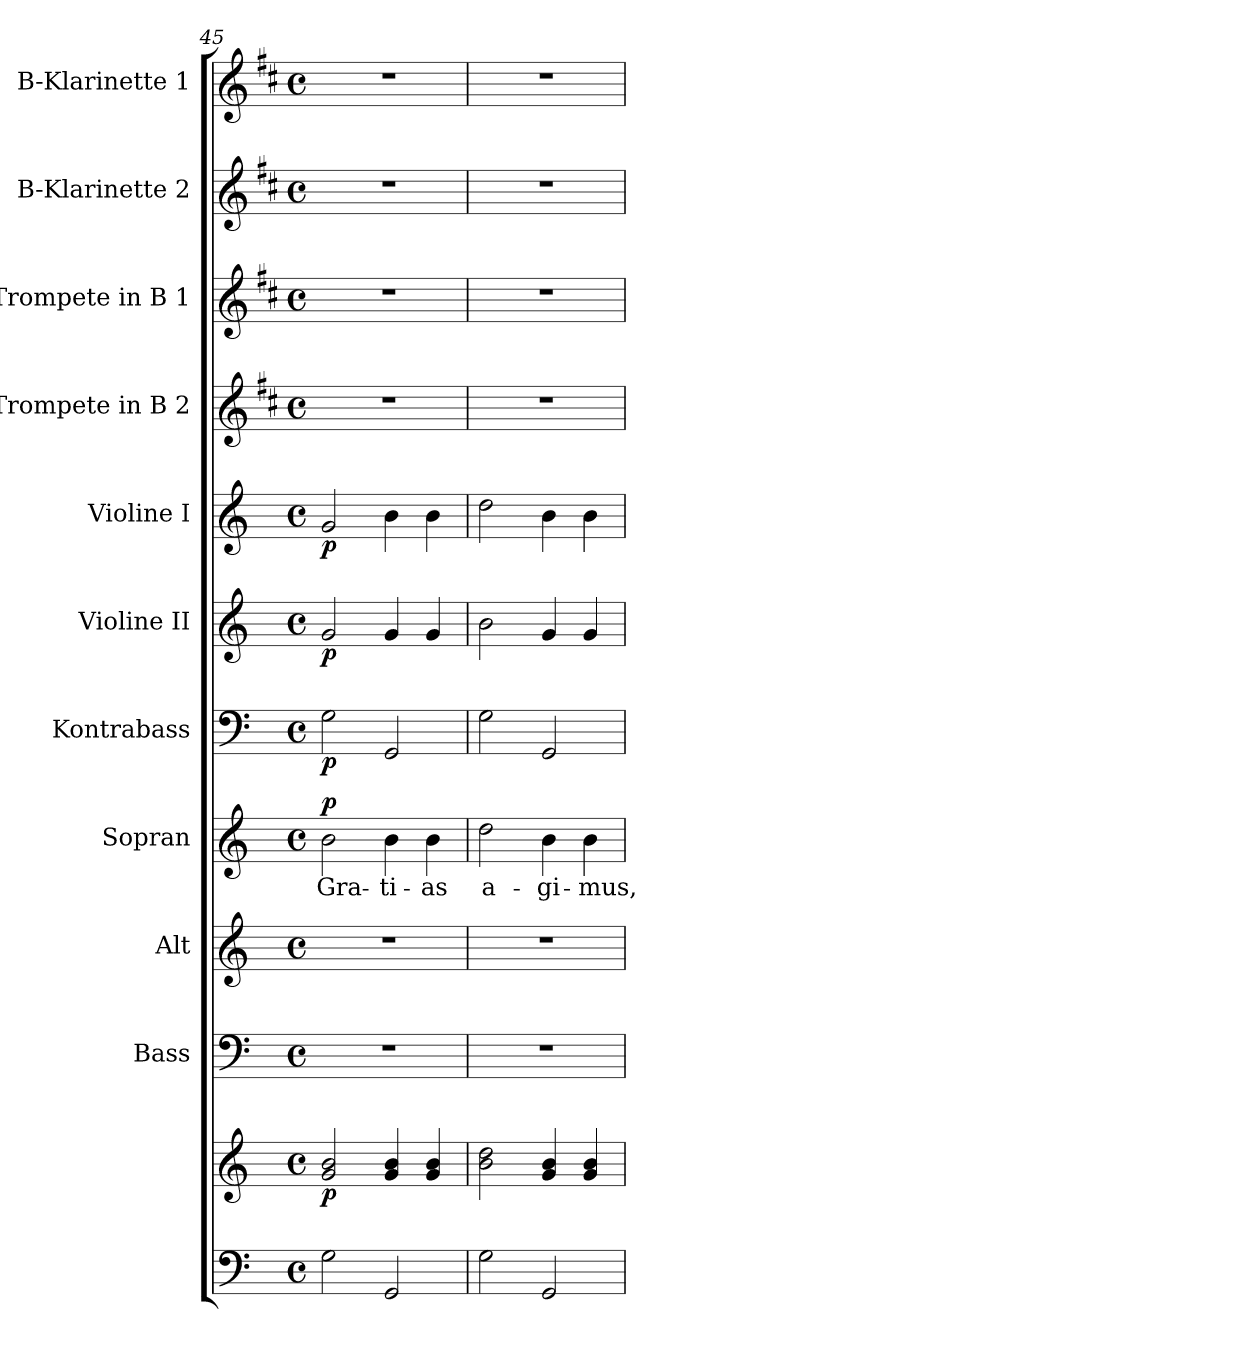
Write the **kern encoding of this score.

**kern	**kern	**dynam	**kern	**kern	**kern	**text	**dynam	**kern	**dynam	**kern	**dynam	**kern	**dynam	**kern	**kern	**kern	**kern
*part11	*part11	*part11	*part10	*part9	*part8	*part8	*part8	*part7	*part7	*part6	*part6	*part5	*part5	*part4	*part3	*part2	*part1
*staff12	*staff11	*staff11/12	*staff10	*staff9	*staff8	*staff8	*staff8	*staff7	*staff7	*staff6	*staff6	*staff5	*staff5	*staff4	*staff3	*staff2	*staff1
*	*	*	*I"Bass	*I"Alt	*I"Sopran	*	*	*I"Kontrabass	*	*I"Violine II	*	*I"Violine I	*	*I"Trompete in B 2	*I"Trompete in B 1	*I"B-Klarinette 2	*I"B-Klarinette 1
*	*	*	*I'B.	*I'A.	*I'S.	*	*	*I'Kb.	*	*I'Vl. II	*	*I'Vl. I	*	*I'Tr. 2	*I'Tr. 1	*I'B Kl. 2	*I'B Kl. 1
*clefF4	*clefG2	*	*clefF4	*clefG2	*clefG2	*	*	*clefF4	*	*clefG2	*	*clefG2	*	*clefG2	*clefG2	*clefG2	*clefG2
*	*	*	*	*	*	*	*	*ITrd7c12	*	*	*	*	*	*ITrd1c2	*ITrd1c2	*ITrd1c2	*ITrd1c2
*k[]	*k[]	*	*k[]	*k[]	*k[]	*	*	*k[]	*	*k[]	*	*k[]	*	*k[]	*k[]	*k[]	*k[]
*C:	*C:	*	*C:	*C:	*C:	*	*	*C:	*	*C:	*	*C:	*	*C:	*C:	*C:	*C:
*M4/4	*M4/4	*	*M4/4	*M4/4	*M4/4	*	*	*M4/4	*	*M4/4	*	*M4/4	*	*M4/4	*M4/4	*M4/4	*M4/4
*met(c)	*met(c)	*	*met(c)	*met(c)	*met(c)	*	*	*met(c)	*	*met(c)	*	*met(c)	*	*met(c)	*met(c)	*met(c)	*met(c)
=45	=45	=45	=45	=45	=45	=45	=45	=45	=45	=45	=45	=45	=45	=45	=45	=45	=45
!	!	!LO:DY:b	!	!	!	!LO:LY:b	!LO:DY:a	!	!LO:DY:b	!	!LO:DY:b	!	!LO:DY:b	!	!	!	!
2G\	2g/ 2b/	p	1r	1r	2b\	Gra-	p	2GG\	p	2g/	p	2g/	p	1r	1r	1r	1r
!	!	!	!	!	!	!LO:LY:b	!	!	!	!	!	!	!	!	!	!	!
2GG/	4g/ 4b/	.	.	.	4b\	-ti-	.	2GGG/	.	4g/	.	4b\	.	.	.	.	.
!	!	!	!	!	!	!LO:LY:b	!	!	!	!	!	!	!	!	!	!	!
.	4g/ 4b/	.	.	.	4b\	-as	.	.	.	4g/	.	4b\	.	.	.	.	.
=46	=46	=46	=46	=46	=46	=46	=46	=46	=46	=46	=46	=46	=46	=46	=46	=46	=46
!	!	!	!	!	!	!LO:LY:b	!	!	!	!	!	!	!	!	!	!	!
2G\	2b\ 2dd\	.	1r	1r	2dd\	a-	.	2GG\	.	2b\	.	2dd\	.	1r	1r	1r	1r
!	!	!	!	!	!	!LO:LY:b	!	!	!	!	!	!	!	!	!	!	!
2GG/	4g/ 4b/	.	.	.	4b\	-gi-	.	2GGG/	.	4g/	.	4b\	.	.	.	.	.
!	!	!	!	!	!	!LO:LY:b	!	!	!	!	!	!	!	!	!	!	!
.	4g/ 4b/	.	.	.	4b\	-mus,	.	.	.	4g/	.	4b\	.	.	.	.	.
=	=	=	=	=	=	=	=	=	=	=	=	=	=	=	=	=	=
*-	*-	*-	*-	*-	*-	*-	*-	*-	*-	*-	*-	*-	*-	*-	*-	*-	*-
